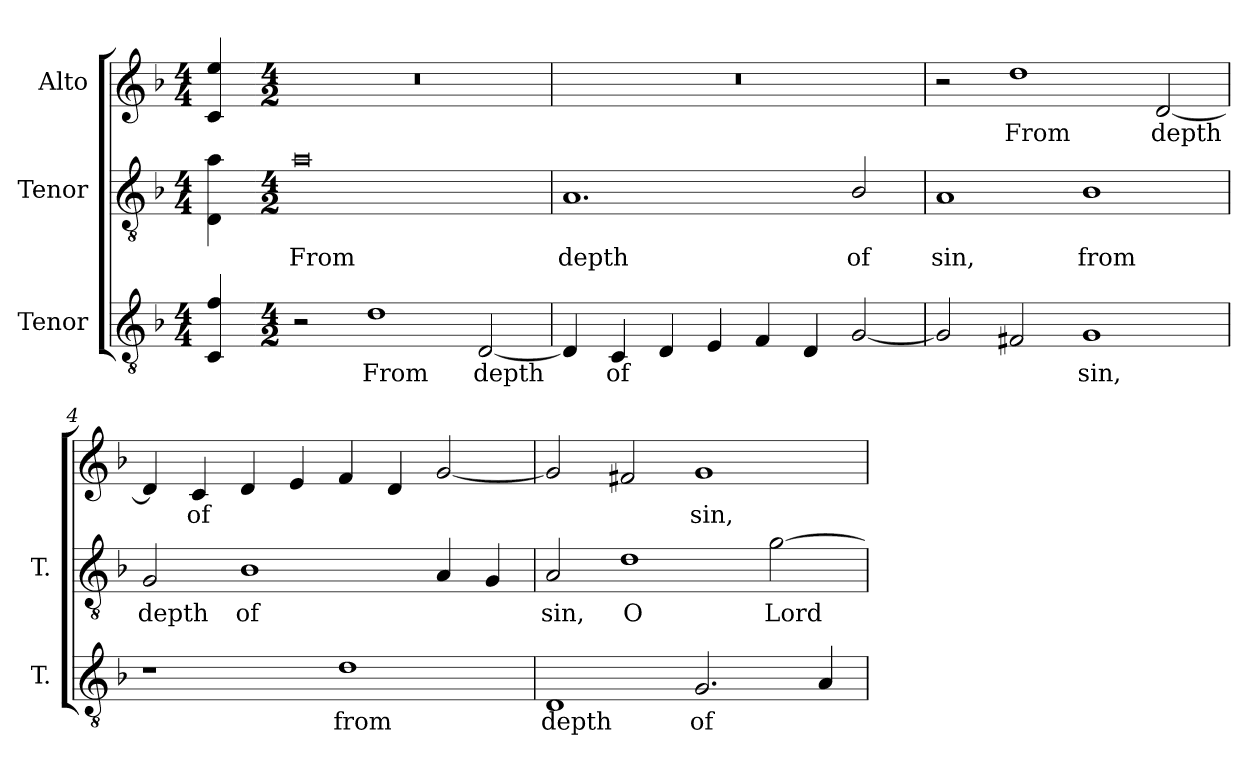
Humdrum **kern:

**kern	**text	**kern	**text	**kern	**text
*part3	*part3	*part2	*part2	*part1	*part1
*staff3	*staff3	*staff2	*staff2	*staff1	*staff1
*I"Tenor	*	*I"Tenor	*	*I"Alto	*
*I'T.	*	*I'T.	*	*	*
!!LO:PB:g=z
*clefGv2	*	*clefGv2	*	*clefG2	*
*ITrd7c12	*	*ITrd7c12	*	*	*
*k[b-]	*	*k[b-]	*	*k[b-]	*
*F:	*	*F:	*	*F:	*
*M4/4	*	*M4/4	*	*M4/4	*
=	=	=	=	=	=
4CCi/ 4Fi	.	4DDi\ 4Ai	.	4ci/ 4eei	.
=1-	=1-	=1-	=1-	=1-	=1-
*M4/2	*	*M4/2	*	*M4/2	*
!	!	!	!LO:LY:b:color=#000000	!LO:N:vis=1	!
2r	.	0Ai	From	0r	.
!	!LO:LY:b:color=#000000	!	!	!	!
1Di	From	.	.	.	.
!	!LO:LY:b:color=#000000	!	!	!	!
[2DDi/	depth	.	.	.	.
=2	=2	=2	=2	=2	=2
!	!	!	!LO:LY:b:color=#000000	!LO:N:vis=1	!
4DDi/]	.	1.AAi	depth	0r	.
!	!LO:LY:b:color=#000000	!	!	!	!
4CCi/	of	.	.	.	.
4DDi/	.	.	.	.	.
4EEi/	.	.	.	.	.
4FFi/	.	.	.	.	.
4DDi/	.	.	.	.	.
!	!	!	!LO:LY:b:color=#000000	!	!
[2GGi/	.	2BB-i/	of	.	.
=3	=3	=3	=3	=3	=3
!	!	!	!LO:LY:b:color=#000000	!	!
2GGi/]	.	1AAi	sin,	2r	.
!	!	!	!	!	!LO:LY:b:color=#000000
2FF#Xi/	.	.	.	1ddi	From
!	!LO:LY:b:color=#000000	!	!	!	!
!	!	!	!LO:LY:b:color=#000000	!	!
1GGi	sin,	1BB-i	from	.	.
!	!	!	!	!	!LO:LY:b:color=#000000
.	.	.	.	[2di/	depth
=4	=4	=4	=4	=4	=4
!	!	!	!LO:LY:b:color=#000000	!	!
1r	.	2GGi/	depth	4di/]	.
!	!	!	!	!	!LO:LY:b:color=#000000
.	.	.	.	4ci/	of
!	!	!	!LO:LY:b:color=#000000	!	!
.	.	1BB-i	of	4di/	.
.	.	.	.	4ei/	.
!	!LO:LY:b:color=#000000	!	!	!	!
1Di	from	.	.	4fi/	.
.	.	.	.	4di/	.
.	.	4AAi/	.	[2gi/	.
.	.	4GGi/	.	.	.
!!LO:LB:g=z
=5	=5	=5	=5	=5	=5
!	!LO:LY:b:color=#000000	!	!	!	!
!	!	!	!LO:LY:b:color=#000000	!	!
1DDi	depth	2AAi/	sin,	2gi/]	.
!	!	!	!LO:LY:b:color=#000000	!	!
.	.	1Di	O	2f#Xi/	.
!	!LO:LY:b:color=#000000	!	!	!	!
!	!	!	!	!	!LO:LY:b:color=#000000
2.GGi/	of	.	.	1gi	sin,
!	!	!	!LO:LY:b:color=#000000	!	!
.	.	[2Gi\	Lord	.	.
4AAi/	.	.	.	.	.
=	=	=	=	=	=
*-	*-	*-	*-	*-	*-
